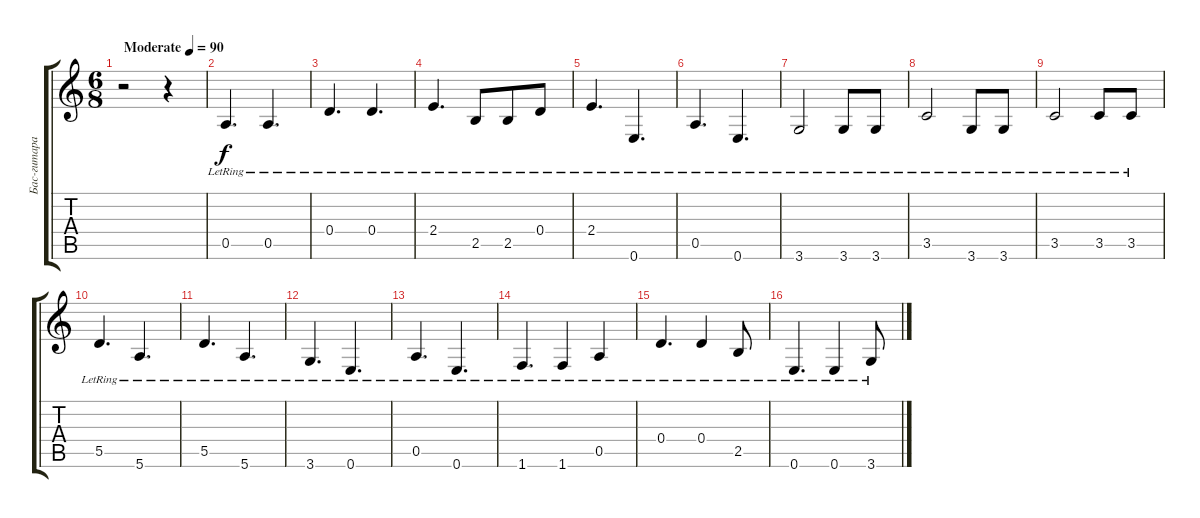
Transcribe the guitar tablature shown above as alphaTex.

\track ("Бас-гитара" "Бас-гитара") {instrument electricbassfinger}
\staff {score tabs}
\tuning (E4 B3 G3 D3 A2 E2) {hide}
\ts (6 8)
\tempo (90 "Moderate")
\clef g2
\ks aminor
r.2{dy f instrument electricbassfinger} r.4 |
0.5{lr}.4{d} 0.5{lr}.4{d} |
0.4{lr}.4{d} 0.4{lr}.4{d} |
2.4{lr}.4{d} 2.5{lr}.8 2.5{lr}.8 0.4{lr}.8 |
2.4{lr}.4{d} 0.6{lr}.4{d} |
0.5{lr}.4{d} 0.6{lr}.4{d} |
3.6{lr}.2 3.6{lr}.8 3.6{lr}.8 |
3.5{lr}.2 3.6{lr}.8 3.6{lr}.8 |
3.5{lr}.2 3.5{lr}.8 3.5{lr}.8 |
5.5{lr}.4{d} 5.6{lr}.4{d} |
5.5{lr}.4{d} 5.6{lr}.4{d} |
3.6{lr}.4{d} 0.6{lr}.4{d} |
0.5{lr}.4{d} 0.6{lr}.4{d} |
1.6{lr}.4{d} 1.6{lr}.4 0.5{lr}.4 |
0.4{lr}.4{d} 0.4{lr}.4 2.5{lr}.8 |
0.6{lr}.4{d} 0.6{lr}.4 3.6{lr}.8
